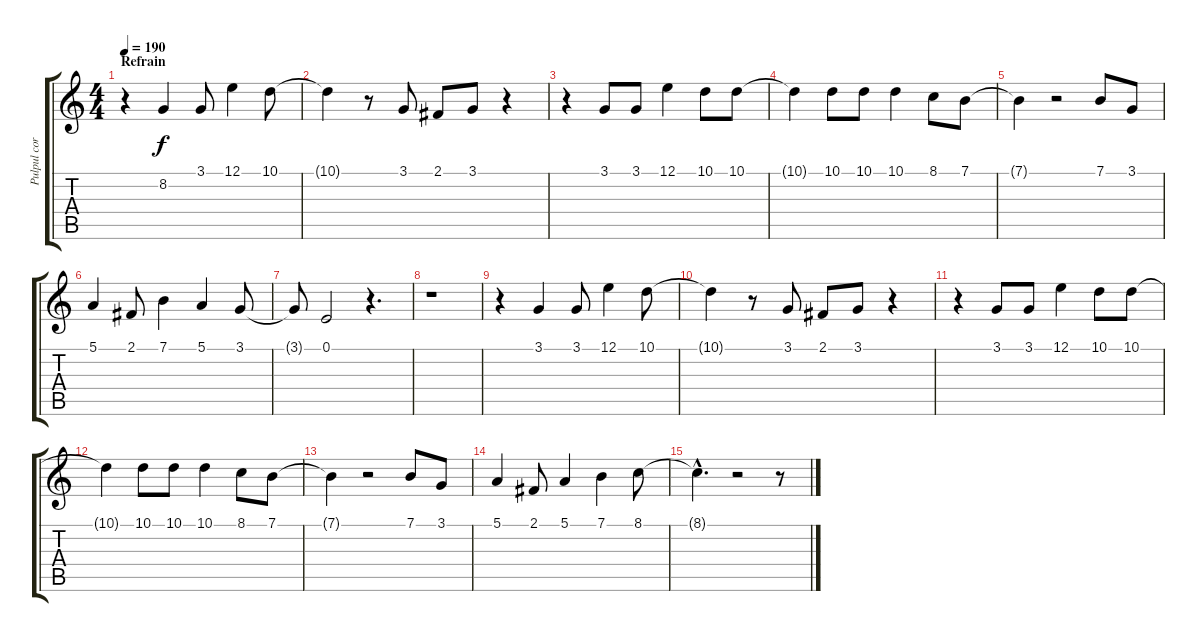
\track ("Pulpul cordes vocales" "Pulpul cor") {instrument cello}
\staff {score tabs}
\tuning (E4 B3 G3 D3 A2 E2) {hide}
\ts (4 4)
\section ("" "Refrain")
\tempo 190
\clef g2
\ks c
r.4{dy f} 8.2.4 3.1.8 12.1.4 10.1.8 |
10.1{t}.4 r.8 3.1.8 2.1.8 3.1.8 r.4 |
r.4 3.1.8 3.1.8 12.1.4 10.1.8 10.1.8 |
10.1{t}.4 10.1.8 10.1.8 10.1.4 8.1.8 7.1.8 |
7.1{t}.4 r.2 7.1.8 3.1.8 |
5.1.4 2.1.8 7.1.4 5.1.4 3.1.8 |
3.1{t}.8 0.1.2 r.4{d} |
r.1 |
r.4 3.1.4 3.1.8 12.1.4 10.1.8 |
10.1{t}.4 r.8 3.1.8 2.1.8 3.1.8 r.4 |
r.4 3.1.8 3.1.8 12.1.4 10.1.8 10.1.8 |
10.1{t}.4 10.1.8 10.1.8 10.1.4 8.1.8 7.1.8 |
7.1{t}.4 r.2 7.1.8 3.1.8 |
5.1.4 2.1.8 5.1.4 7.1.4 8.1.8 |
8.1{hac t}.4{d} r.2 r.8
